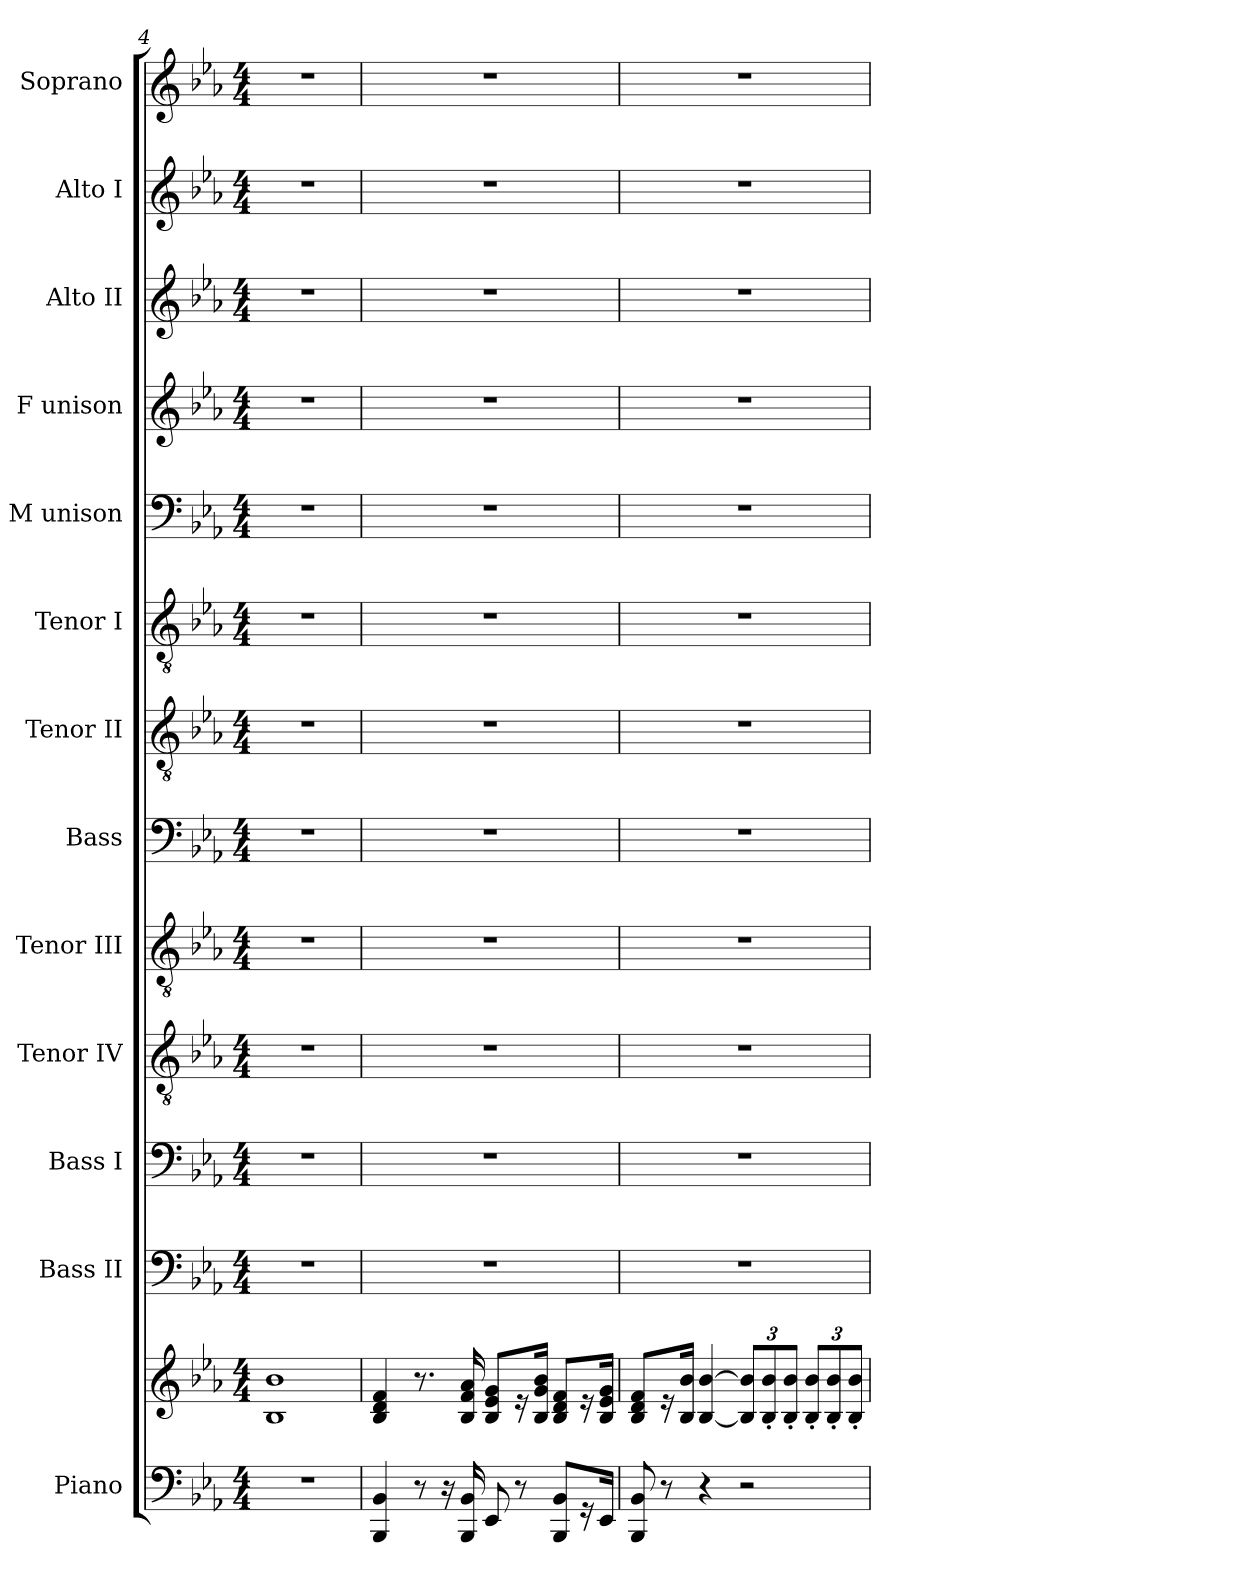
**kern	**kern	**kern	**kern	**kern	**kern	**kern	**kern	**kern	**kern	**kern	**kern	**kern	**kern
*part13	*part13	*part12	*part11	*part10	*part9	*part8	*part7	*part6	*part5	*part4	*part3	*part2	*part1
*staff14	*staff13	*staff12	*staff11	*staff10	*staff9	*staff8	*staff7	*staff6	*staff5	*staff4	*staff3	*staff2	*staff1
*I"Piano	*	*I"Bass II	*I"Bass I	*I"Tenor IV	*I"Tenor III	*I"Bass	*I"Tenor II	*I"Tenor I	*I"M unison	*I"F unison	*I"Alto II	*I"Alto I	*I"Soprano
*I'Pno.	*	*I'B.II	*I'B.I	*I'T.IV	*I'T.III	*I'B.	*I'T.II	*I'T.I	*I'M.u.	*I'F.u.	*I'A.II	*I'A.I	*I'S.
*clefF4	*clefG2	*clefF4	*clefF4	*clefGv2	*clefGv2	*clefF4	*clefGv2	*clefGv2	*clefF4	*clefG2	*clefG2	*clefG2	*clefG2
*k[b-e-a-]	*k[b-e-a-]	*k[b-e-a-]	*k[b-e-a-]	*k[b-e-a-]	*k[b-e-a-]	*k[b-e-a-]	*k[b-e-a-]	*k[b-e-a-]	*k[b-e-a-]	*k[b-e-a-]	*k[b-e-a-]	*k[b-e-a-]	*k[b-e-a-]
*M4/4	*M4/4	*M4/4	*M4/4	*M4/4	*M4/4	*M4/4	*M4/4	*M4/4	*M4/4	*M4/4	*M4/4	*M4/4	*M4/4
=4	=4	=4	=4	=4	=4	=4	=4	=4	=4	=4	=4	=4	=4
1r	1B- 1b-	1r	1r	1r	1r	1r	1r	1r	1r	1r	1r	1r	1r
=5	=5	=5	=5	=5	=5	=5	=5	=5	=5	=5	=5	=5	=5
4BBB-/ 4BB-/	4B-/ 4d/ 4f/	1r	1r	1r	1r	1r	1r	1r	1r	1r	1r	1r	1r
8r	8.r	.	.	.	.	.	.	.	.	.	.	.	.
16r	.	.	.	.	.	.	.	.	.	.	.	.	.
16BBB-/ 16BB-/	16B-/ 16f/ 16a-/	.	.	.	.	.	.	.	.	.	.	.	.
8EE-/	8B-/ 8e-/ 8g/L	.	.	.	.	.	.	.	.	.	.	.	.
8r	16r	.	.	.	.	.	.	.	.	.	.	.	.
.	16B-/ 16g/ 16b-/Jk	.	.	.	.	.	.	.	.	.	.	.	.
8BBB-/ 8BB-/L	8B-/ 8d/ 8f/L	.	.	.	.	.	.	.	.	.	.	.	.
16r	16r	.	.	.	.	.	.	.	.	.	.	.	.
16EE-/Jk	16B-/ 16e-/ 16g/Jk	.	.	.	.	.	.	.	.	.	.	.	.
!!LO:LB:g=z
=6	=6	=6	=6	=6	=6	=6	=6	=6	=6	=6	=6	=6	=6
8BBB-/ 8BB-/	8B-/ 8d/ 8f/L	1r	1r	1r	1r	1r	1r	1r	1r	1r	1r	1r	1r
8r	16r	.	.	.	.	.	.	.	.	.	.	.	.
.	16B-/ 16b-/Jk	.	.	.	.	.	.	.	.	.	.	.	.
4r	[4B-/ [4b-/	.	.	.	.	.	.	.	.	.	.	.	.
*	*Xbrackettup	*	*	*	*	*	*	*	*	*	*	*	*
2r	12B-/] 12b-/]L	.	.	.	.	.	.	.	.	.	.	.	.
.	12B-/' 12b-/'	.	.	.	.	.	.	.	.	.	.	.	.
.	12B-/' 12b-/'J	.	.	.	.	.	.	.	.	.	.	.	.
.	12B-/' 12b-/'L	.	.	.	.	.	.	.	.	.	.	.	.
.	12B-/' 12b-/'	.	.	.	.	.	.	.	.	.	.	.	.
.	12B-/' 12b-/'J	.	.	.	.	.	.	.	.	.	.	.	.
=	=	=	=	=	=	=	=	=	=	=	=	=	=
*-	*-	*-	*-	*-	*-	*-	*-	*-	*-	*-	*-	*-	*-
